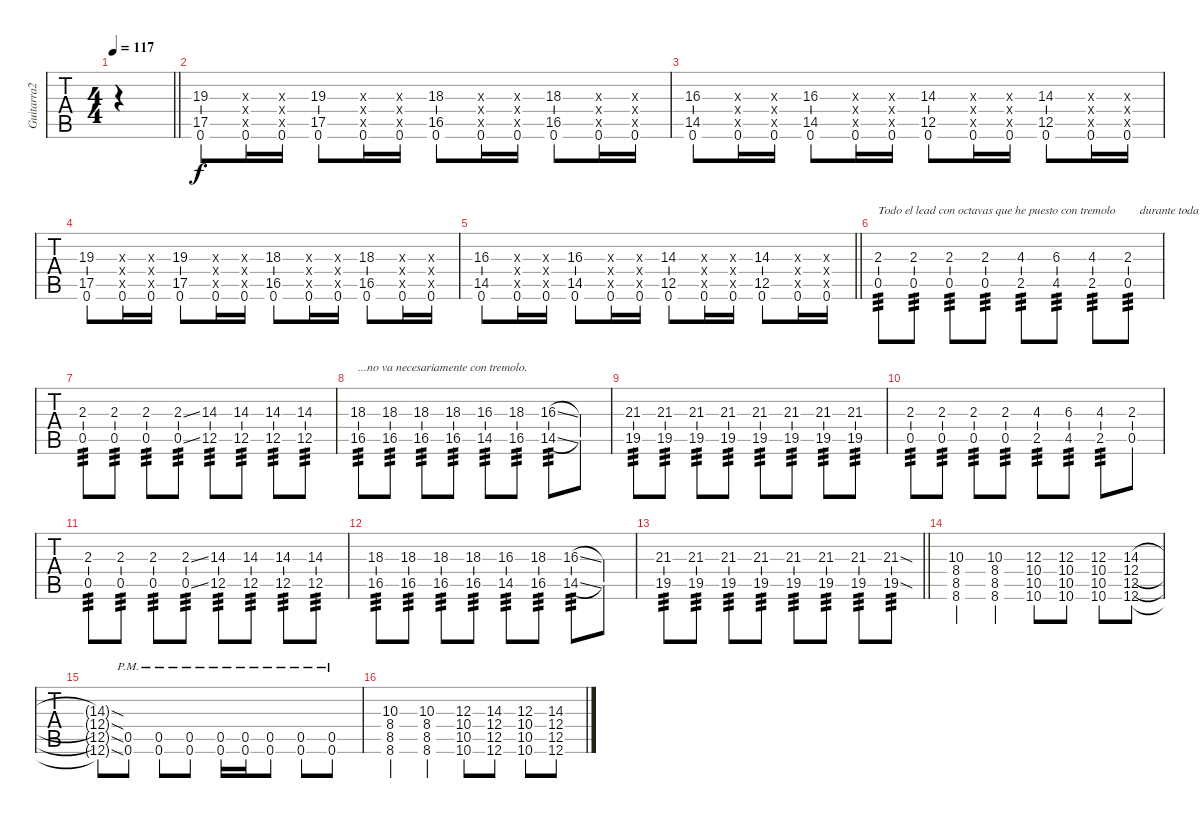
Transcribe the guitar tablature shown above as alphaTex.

\track ("Guitarra2" "Guitarra2") {instrument distortionguitar}
\staff {tabs}
\tuning (D4 A3 F3 C3 G2 C2) {hide}
\ts (4 4)
\tempo 117
\clef g2
\barLineRight lightlight
\ks c
|
(19.3 17.5 0.6).8 (0.3{x} 0.4{x} 0.5{x} 0.6).16 (0.3{x} 0.4{x} 0.5{x} 0.6).16 (19.3 17.5 0.6).8 (0.3{x} 0.4{x} 0.5{x} 0.6).16 (0.3{x} 0.4{x} 0.5{x} 0.6).16 (18.3 16.5 0.6).8 (0.3{x} 0.4{x} 0.5{x} 0.6).16 (0.3{x} 0.4{x} 0.5{x} 0.6).16 (18.3 16.5 0.6).8 (0.3{x} 0.4{x} 0.5{x} 0.6).16 (0.3{x} 0.4{x} 0.5{x} 0.6).16 |
(16.3 14.5 0.6).8 (0.3{x} 0.4{x} 0.5{x} 0.6).16 (0.3{x} 0.4{x} 0.5{x} 0.6).16 (16.3 14.5 0.6).8 (0.3{x} 0.4{x} 0.5{x} 0.6).16 (0.3{x} 0.4{x} 0.5{x} 0.6).16 (14.3 12.5 0.6).8 (0.3{x} 0.4{x} 0.5{x} 0.6).16 (0.3{x} 0.4{x} 0.5{x} 0.6).16 (14.3 12.5 0.6).8 (0.3{x} 0.4{x} 0.5{x} 0.6).16 (0.3{x} 0.4{x} 0.5{x} 0.6).16 |
(19.3 17.5 0.6).8 (0.3{x} 0.4{x} 0.5{x} 0.6).16 (0.3{x} 0.4{x} 0.5{x} 0.6).16 (19.3 17.5 0.6).8 (0.3{x} 0.4{x} 0.5{x} 0.6).16 (0.3{x} 0.4{x} 0.5{x} 0.6).16 (18.3 16.5 0.6).8 (0.3{x} 0.4{x} 0.5{x} 0.6).16 (0.3{x} 0.4{x} 0.5{x} 0.6).16 (18.3 16.5 0.6).8 (0.3{x} 0.4{x} 0.5{x} 0.6).16 (0.3{x} 0.4{x} 0.5{x} 0.6).16 |
\barLineRight lightlight
(16.3 14.5 0.6).8 (0.3{x} 0.4{x} 0.5{x} 0.6).16 (0.3{x} 0.4{x} 0.5{x} 0.6).16 (16.3 14.5 0.6).8 (0.3{x} 0.4{x} 0.5{x} 0.6).16 (0.3{x} 0.4{x} 0.5{x} 0.6).16 (14.3 12.5 0.6).8 (0.3{x} 0.4{x} 0.5{x} 0.6).16 (0.3{x} 0.4{x} 0.5{x} 0.6).16 (14.3 12.5 0.6).8 (0.3{x} 0.4{x} 0.5{x} 0.6).16 (0.3{x} 0.4{x} 0.5{x} 0.6).16 |
(2.3 0.5).8{txt "Todo el lead con octavas que he puesto con tremolo" tp 3} (2.3 0.5).8{tp 3} (2.3 0.5).8{tp 3} (2.3 0.5).8{tp 3} (4.3 2.5).8{tp 3} (6.3 4.5).8{tp 3} (4.3 2.5).8{tp 3} (2.3 0.5).8{txt "    durante toda la cancion..." tp 3} |
(2.3 0.5).8{tp 3} (2.3 0.5).8{tp 3} (2.3 0.5).8{tp 3} (2.3{ss} 0.5{ss}).8{tp 3} (14.3 12.5).8{tp 3} (14.3 12.5).8{tp 3} (14.3 12.5).8{tp 3} (14.3 12.5).8{tp 3} |
(18.3 16.5).8{txt "...no va necesariamente con tremolo." tp 3} (18.3 16.5).8{tp 3} (18.3 16.5).8{tp 3} (18.3 16.5).8{tp 3} (16.3 14.5).8{tp 3} (18.3 16.5).8{tp 3} (16.3{ss} 14.5{ss}).8{tp 3} (16.3{t} 14.5{t}).8 |
(21.3 19.5).8{tp 3} (21.3 19.5).8{tp 3} (21.3 19.5).8{tp 3} (21.3 19.5).8{tp 3} (21.3 19.5).8{tp 3} (21.3 19.5).8{tp 3} (21.3 19.5).8{tp 3} (21.3 19.5).8{tp 3} |
(2.3 0.5).8{tp 3} (2.3 0.5).8{tp 3} (2.3 0.5).8{tp 3} (2.3 0.5).8{tp 3} (4.3 2.5).8{tp 3} (6.3 4.5).8{tp 3} (4.3 2.5).8{tp 3} (2.3 0.5).8 |
(2.3 0.5).8{tp 3} (2.3 0.5).8{tp 3} (2.3 0.5).8{tp 3} (2.3{ss} 0.5{ss}).8{tp 3} (14.3 12.5).8{tp 3} (14.3 12.5).8{tp 3} (14.3 12.5).8{tp 3} (14.3 12.5).8{tp 3} |
(18.3 16.5).8{tp 3} (18.3 16.5).8{tp 3} (18.3 16.5).8{tp 3} (18.3 16.5).8{tp 3} (16.3 14.5).8{tp 3} (18.3 16.5).8{tp 3} (16.3{ss} 14.5{ss}).8{tp 3} (16.3{t} 14.5{t}).8 |
\barLineRight lightlight
(21.3 19.5).8{tp 3} (21.3 19.5).8{tp 3} (21.3 19.5).8{tp 3} (21.3 19.5).8{tp 3} (21.3 19.5).8{tp 3} (21.3 19.5).8{tp 3} (21.3 19.5).8{tp 3} (21.3{sod} 19.5{sod}).8{tp 3} |
(10.3 8.4 8.5 8.6).4 (10.3 8.4 8.5 8.6).4 (12.3 10.4 10.5 10.6).8 (12.3 10.4 10.5 10.6).8 (12.3 10.4 10.5 10.6).8 (14.3 12.4 12.5 12.6).8 |
(14.3{sod t} 12.4{sod t} 12.5{sod t} 12.6{sod t}).8 (0.5{pm st} 0.6{pm st}).8 (0.5{pm st} 0.6{pm st}).8 (0.5{pm st} 0.6{pm st}).8 (0.5{pm st} 0.6{pm st}).16 (0.5{pm st} 0.6{pm st}).16 (0.5{pm st} 0.6{pm st}).8 (0.5{pm st} 0.6{pm st}).8 (0.5{pm st} 0.6{pm st}).8 |
(10.3 8.4 8.5 8.6).4 (10.3 8.4 8.5 8.6).4 (12.3 10.4 10.5 10.6).8 (14.3 12.4 12.5 12.6).8 (12.3 10.4 10.5 10.6).8 (14.3 12.4 12.5 12.6).8
